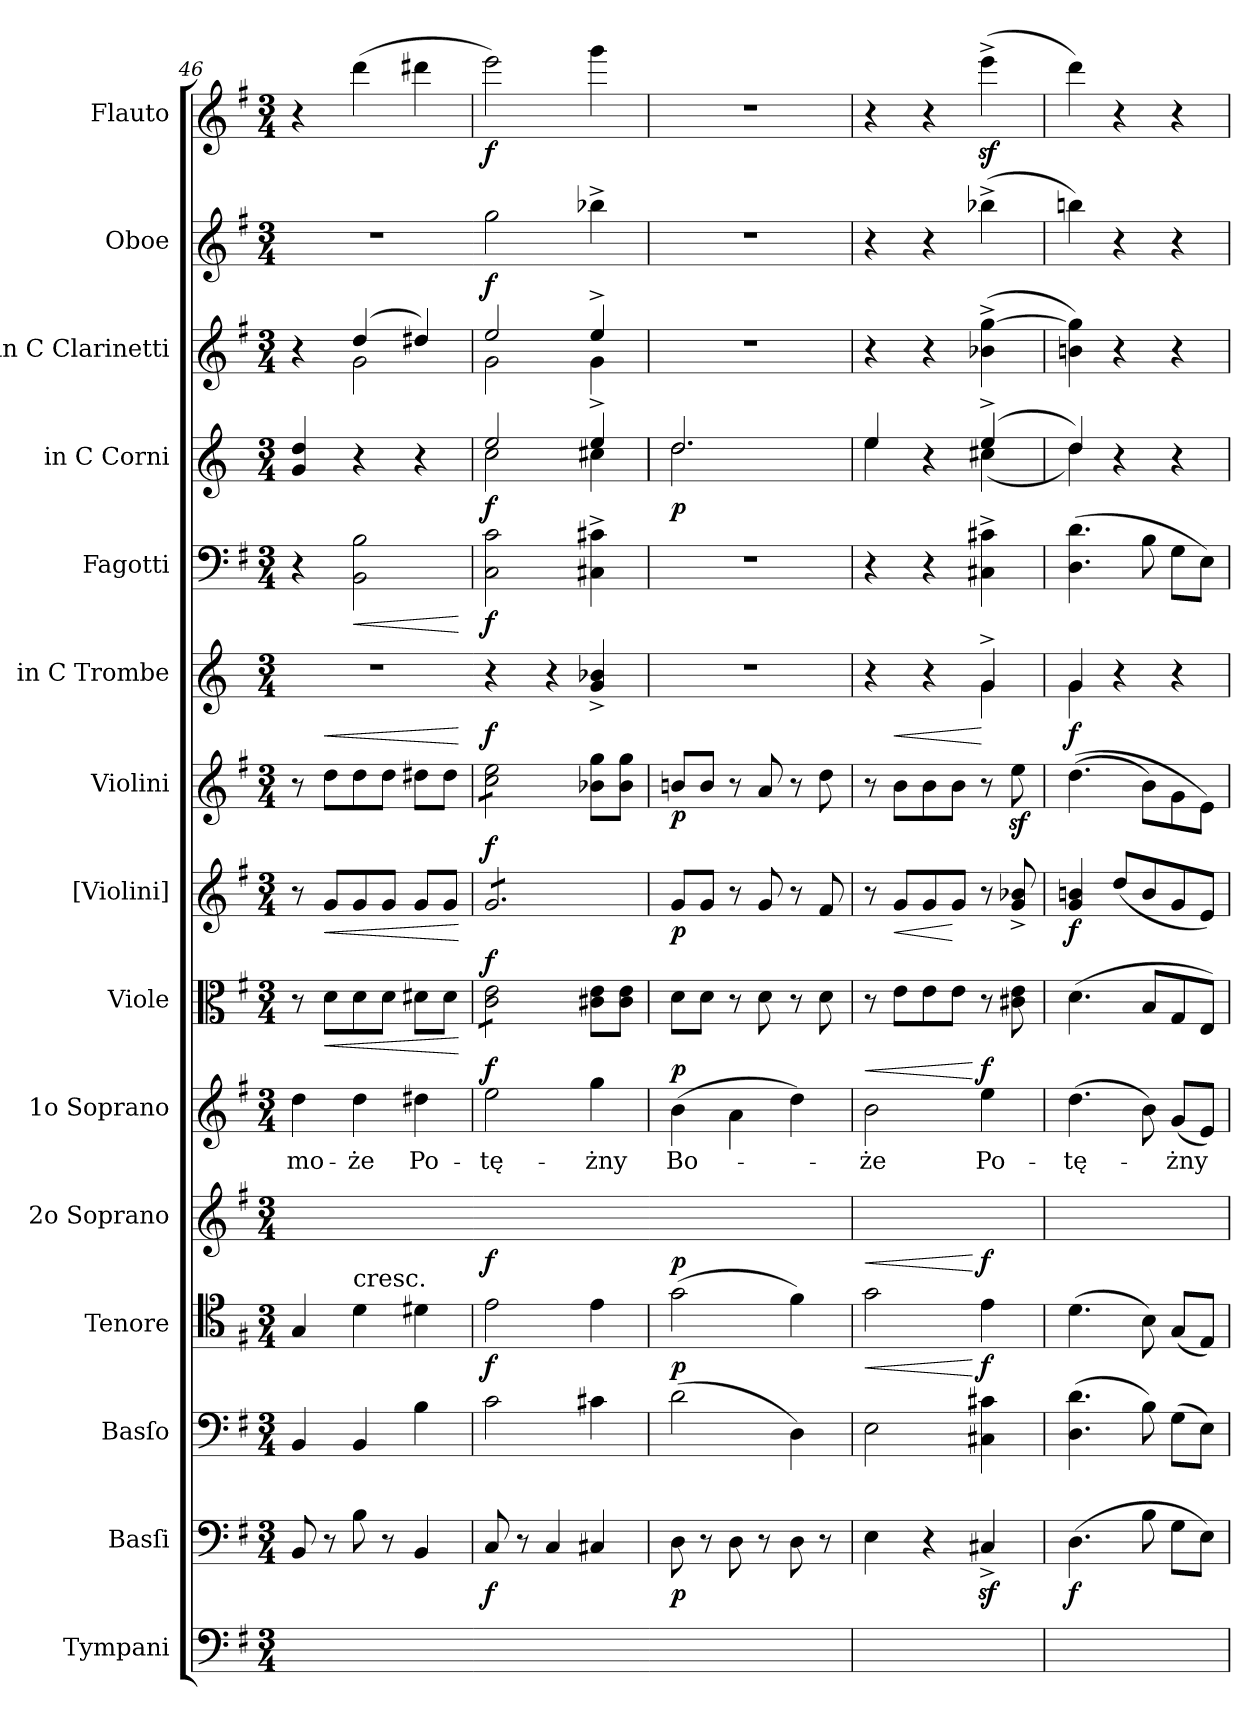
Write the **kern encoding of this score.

**kern	**kern	**dynam	**kern	**dynam	**kern	**dynam	**kern	**kern	**text	**dynam	**kern	**dynam	**kern	**dynam	**kern	**dynam	**kern	**kern	**dynam	**kern	**dynam	**kern	**dynam	**kern	**kern	**dynam
*part15	*part14	*part14	*part13	*part13	*part12	*part12	*part11	*part10	*part10	*part10	*part9	*part9	*part8	*part8	*part7	*part7	*part6	*part5	*part5	*part4	*part4	*part3	*part3	*part2	*part1	*part1
*staff15	*staff14	*staff14	*staff13	*staff13	*staff12	*staff12	*staff11	*staff10	*staff10	*staff10	*staff9	*staff9	*staff8	*staff8	*staff7	*staff7	*staff6	*staff5	*staff5	*staff4	*staff4	*staff3	*staff3	*staff2	*staff1	*staff1
*I"Tympani	*I"Basſi	*	*I"Basſo	*	*I"Tenore	*	*I"2o Soprano	*I"1o Soprano	*	*	*I"Viole	*	*I"[Violini]	*	*I"Violini	*	*I"in C Trombe	*I"Fagotti	*	*I"in C Corni	*	*I"in C Clarinetti	*	*I"Oboe	*I"Flauto	*
*	*I'b	*	*I'B	*	*I't	*	*I'S 2	*I'S 1	*	*	*I'vle	*	*I'vl 2	*	*I'vl 1	*	*I'tr	*I'fg	*	*I'cor	*	*I'cl	*	*I'ob	*I'fl	*
*clefF4	*clefF4	*	*clefF4	*	*clefC4	*	*clefG2	*clefG2	*	*	*clefC3	*	*clefG2	*	*clefG2	*	*clefG2	*clefF4	*	*clefG2	*	*clefG2	*	*clefG2	*clefG2	*
*k[f#]	*k[f#]	*	*k[f#]	*	*k[f#]	*	*k[f#]	*k[f#]	*	*	*k[f#]	*	*k[f#]	*	*k[f#]	*	*k[]	*k[f#]	*	*k[]	*	*k[f#]	*	*k[f#]	*k[f#]	*
*M3/4	*M3/4	*	*M3/4	*	*M3/4	*	*M3/4	*M3/4	*	*	*M3/4	*	*M3/4	*	*M3/4	*	*M3/4	*M3/4	*	*M3/4	*	*M3/4	*	*M3/4	*M3/4	*
=46	=46	=46	=46	=46	=46	=46	=46	=46	=46	=46	=46	=46	=46	=46	=46	=46	=46	=46	=46	=46	=46	=46	=46	=46	=46	=46
!	!	!	!	!	!	!	!	!	!	!	!	!	!	!	!	!	!LO:N:vis=1	!	!	!	!	!	!	!LO:N:vis=1	!	!
*	*	*	*	*	*	*	*	*	*	*	*	*	*	*	*	*	*	*	*	*	*	*^	*	*	*	*
2.ryy	8BB/	.	4BB/	.	4G/	.	2.ryy	4dd\	mo-	.	8r	.	8r	.	8r	.	2.r	4r	.	4g/ 4dd/	.	4r	4rAyy	.	2.r	4r	.
!	!	!	!	!	!	!	!	!	!	!	!	!LO:HP:b	!	!LO:HP:b	!	!LO:HP:a	!	!	!	!	!	!	!	!	!	!	!
.	8r	.	.	.	.	.	.	.	.	.	8d\L	<	8g/L	<	8dd\L	<	.	.	.	.	.	.	.	.	.	.	.
!	!	!	!	!	!LO:TX:a:t=cresc.	!	!	!	!	!	!	!	!	!	!	!	!	!	!	!	!	!	!	!	!	!	!
!	!	!	!	!	!	!	!	!	!	!	!	!	!	!	!	!	!	!	!LO:HP:b	!	!	!	!	!	!	!	!
.	8B\	.	4BB/	.	4d\	.	.	4dd\	-że	.	8d\	.	8g/	.	8dd\	.	.	2BB\ 2B\	<	4r	.	(4dd/	2g\	.	.	(4ddd\	.
.	8r	.	.	.	.	.	.	.	.	.	8d\J	.	8g/J	.	8dd\J	.	.	.	.	.	.	.	.	.	.	.	.
.	4BB/	.	4B\	.	4d#X\	.	.	4dd#X\	Po-	.	8d#X\L	.	8g/L	.	8dd#X\L	.	.	.	.	4r	.	4dd#X/)	.	.	.	4ddd#X\	.
.	.	.	.	.	.	.	.	.	.	.	8d#\J	.	8g/J	.	8dd#\J	.	.	.	.	.	.	.	.	.	.	.	.
*	*	*	*	*	*	*	*	*	*	*	*	*	*	*	*	*	*	*	*	*	*	*v	*v	*	*	*	*
.	.	.	.	.	.	.	.	.	.	.	.	[	.	[	.	[	.	.	[	.	.	.	.	.	.	.
=47	=47	=47	=47	=47	=47	=47	=47-	=47	=47	=47	=47	=47	=47	=47	=47	=47	=47	=47	=47	=47	=47	=47	=47	=47	=47	=47
*	*	*	*	*	*	*	*	*	*	*	*	*	*	*	*	*	*	*	*	*^	*	*^	*	*	*	*
!	!	!	!	!LO:DY:a	!	!LO:DY:a	!	!	!	!LO:DY:a	!	!LO:DY:a	!	!LO:DY:a	!	!LO:DY:a	!	!	!	!	!	!	!	!	!LO:DY:a	!	!	!
*	*	*	*	*	*	*	*	*	*	*	*tremolo	*	*	*	*	*	*	*	*	*	*	*	*	*	*	*	*	*
*	*	*	*	*	*	*	*	*	*	*	*	*	*tremolo	*	*	*	*	*	*	*	*	*	*	*	*	*	*	*
*	*	*	*	*	*	*	*	*	*	*	*	*	*	*	*tremolo	*	*	*	*	*	*	*	*	*	*	*	*	*
2.ryy	8C/	f	2c\	f	2e\	f	2.ryy	2ee\	-tę-	f	8c\ 8e\L	f	8g/L	f	8cc\ 8ee\L	f	4r	2C\ 2c\	f	2ee/	2cc\	f	2ee/	2g\	f	2gg\	2eee\)	f
.	8r	.	.	.	.	.	.	.	.	.	8c\ 8e\	.	8g/	.	8cc\ 8ee\	.	.	.	.	.	.	.	.	.	.	.	.	.
.	4C/	.	.	.	.	.	.	.	.	.	8c\ 8e\	.	8g/	.	8cc\ 8ee\	.	4r	.	.	.	.	.	.	.	.	.	.	.
.	.	.	.	.	.	.	.	.	.	.	8c\ 8e\J	.	8g/	.	8cc\ 8ee\J	.	.	.	.	.	.	.	.	.	.	.	.	.
*	*	*	*	*	*	*	*	*	*	*	*	*	*	*	*Xtremolo	*	*	*	*	*	*	*	*	*	*	*	*	*
*	*	*	*	*	*	*	*	*	*	*	*Xtremolo	*	*	*	*	*	*	*	*	*	*	*	*	*	*	*	*	*
.	4C#X/	.	4c#X\	.	4e\	.	.	4gg\	-żny	.	8c#X\ 8e\L	.	8g/	.	8b-X\ 8gg\L	.	4g^</ 4b-X^</	4C#X^\ 4c#X^\	.	4ee^/	4cc#X\	.	4ee^/	4g\	.	4bb-X^\	4ggg\	.
.	.	.	.	.	.	.	.	.	.	.	8c#\ 8e\J	.	8g/J	.	8b-\ 8gg\J	.	.	.	.	.	.	.	.	.	.	.	.	.
*	*	*	*	*	*	*	*	*	*	*	*	*	*Xtremolo	*	*	*	*	*	*	*	*	*	*	*	*	*	*	*
*	*	*	*	*	*	*	*	*	*	*	*	*	*	*	*	*	*	*	*	*	*	*	*v	*v	*	*	*	*
=48	=48	=48	=48	=48	=48	=48	=48-	=48	=48	=48	=48	=48	=48	=48	=48	=48	=48	=48	=48	=48	=48	=48	=48	=48	=48	=48	=48
!	!	!	!	!LO:DY:a	!	!LO:DY:a	!	!	!	!LO:DY:a	!	!	!	!	!	!	!LO:N:vis=1	!LO:N:vis=1	!	!	!	!	!LO:N:vis=1	!	!LO:N:vis=1	!LO:N:vis=1	!
2.ryy	8D\	p	(2d\	p	(2g\	p	2.ryy	(4b\	Bo-	p	8d\L	.	8g/L	p	8bn/L	p	2.r	2.r	.	2.dd/	2.dd\	p	2.r	.	2.r	2.r	.
.	8r	.	.	.	.	.	.	.	.	.	8d\J	.	8g/J	.	8b/J	.	.	.	.	.	.	.	.	.	.	.	.
.	8D\	.	.	.	.	.	.	4a\	.	.	8r	.	8r	.	8r	.	.	.	.	.	.	.	.	.	.	.	.
.	8r	.	.	.	.	.	.	.	.	.	8d\	.	8g/	.	8a/	.	.	.	.	.	.	.	.	.	.	.	.
.	8D\	.	4D\)	.	4f#\)	.	.	4dd\)	.	.	8r	.	8r	.	8r	.	.	.	.	.	.	.	.	.	.	.	.
.	8r	.	.	.	.	.	.	.	.	.	8d\	.	8f#/	.	8dd\	.	.	.	.	.	.	.	.	.	.	.	.
=49	=49	=49	=49	=49	=49	=49	=49	=49	=49	=49	=49	=49	=49	=49	=49	=49	=49	=49	=49	=49	=49	=49	=49	=49	=49	=49	=49
!	!	!	!	!LO:HP:a	!	!LO:HP:a	!	!	!	!LO:HP:a	!	!	!	!	!	!	!	!	!	!	!	!	!	!	!	!	!
*	*	*	*	*	*	*	*	*	*	*	*	*	*	*	*	*	*^	*	*	*	*	*	*	*	*	*	*
2.ryy	4E\	.	2E\	<	2g\	<	2.ryy	2b\	-że	<	8r	.	8r	.	8r	.	4r	4rAyy	4r	.	4ee/	4ee\	.	4r	.	4r	4r	.
!	!	!	!	!	!	!	!	!	!	!	!	!	!	!LO:HP:b	!	!LO:HP:a	!	!	!	!	!	!	!	!	!	!	!	!
.	.	.	.	.	.	.	.	.	.	.	8e\L	.	8g/L	<	8b\L	<	.	.	.	.	.	.	.	.	.	.	.	.
.	4r	.	.	.	.	.	.	.	.	.	8e\	.	8g/	.	8b\	.	4r	4rAyy	4r	.	4r	4rAyy	.	4r	.	4r	4r	.
.	.	.	.	.	.	.	.	.	.	.	8e\J	.	8g/J	[	8b\J	.	.	.	.	.	.	.	.	.	.	.	.	.
!	!	!	!	!LO:DY:n=1:a	!	!LO:DY:n=1:a	!	!	!	!LO:DY:n=1:a	!	!	!	!	!	!	!	!	!	!	!	!	!	!	!	!	!	!
.	4C#Xz^</	.	4C#X\ 4c#X\	[ f	4e\	[ f	.	4ee\	Po-	[ f	8r	.	8r	.	8r	[	4g^/	4g\	4C#X^\ 4c#X^\	.	(4ee^/	(4cc#X\	.	(<4b-X^\ [4gg^\	.	(4bb-X^<\	(4eeez^<\	.
.	.	.	.	.	.	.	.	.	.	.	8c#X\ 8e\	.	8g^/ 8b-X^/	.	8eez\	.	.	.	.	.	.	.	.	.	.	.	.	.
=50	=50	=50	=50	=50	=50	=50	=50	=50	=50	=50	=50	=50	=50	=50	=50	=50	=50	=50	=50	=50	=50	=50	=50	=50	=50	=50	=50	=50
!	!	!	!	!	!	!	!	!	!	!	!	!	!	!	!	!LO:DY:a	!	!	!	!	!	!	!	!	!	!	!	!
2.ryy	(4.D\	f	(4.D\ 4.d\	.	(4.d\	.	2.ryy	(4.dd\	-tę-	.	(4.d\	.	4g/ 4bn/	f	((4.dd\	f	4g/	4g\	(4.D\ 4.d\	.	4dd/)	4dd\)	.	4bn\ 4gg]\)	.	4bbn\)	4ddd\)	.
.	.	.	.	.	.	.	.	.	.	.	.	.	(8dd/L	.	.	.	4r	4rAyy	.	.	4r	4rcyy	.	4r	.	4r	4r	.
.	8B\	.	8B\)	.	8B\)	.	.	8b\)	.	.	8B/L	.	8b/	.	8b\L)	.	.	.	8B\	.	.	.	.	.	.	.	.	.
.	8G\L	.	(8G\L	.	(8G/L	.	.	(8g/L	-żny	.	8G/	.	8g/	.	8g\	.	4r	4rAyy	8G\L	.	4r	4rcyy	.	4r	.	4r	4r	.
.	8E\J)	.	8E\J)	.	8E/J)	.	.	8e/J)	.	.	8E/J)	.	8e/J)	.	8e\J)	.	.	.	8E\J)	.	.	.	.	.	.	.	.	.
*	*	*	*	*	*	*	*	*	*	*	*	*	*	*	*	*	*v	*v	*	*	*v	*v	*	*	*	*	*	*
=	=	=	=	=	=	=	=	=	=	=	=	=	=	=	=	=	=	=	=	=	=	=	=	=	=	=
*-	*-	*-	*-	*-	*-	*-	*-	*-	*-	*-	*-	*-	*-	*-	*-	*-	*-	*-	*-	*-	*-	*-	*-	*-	*-	*-
